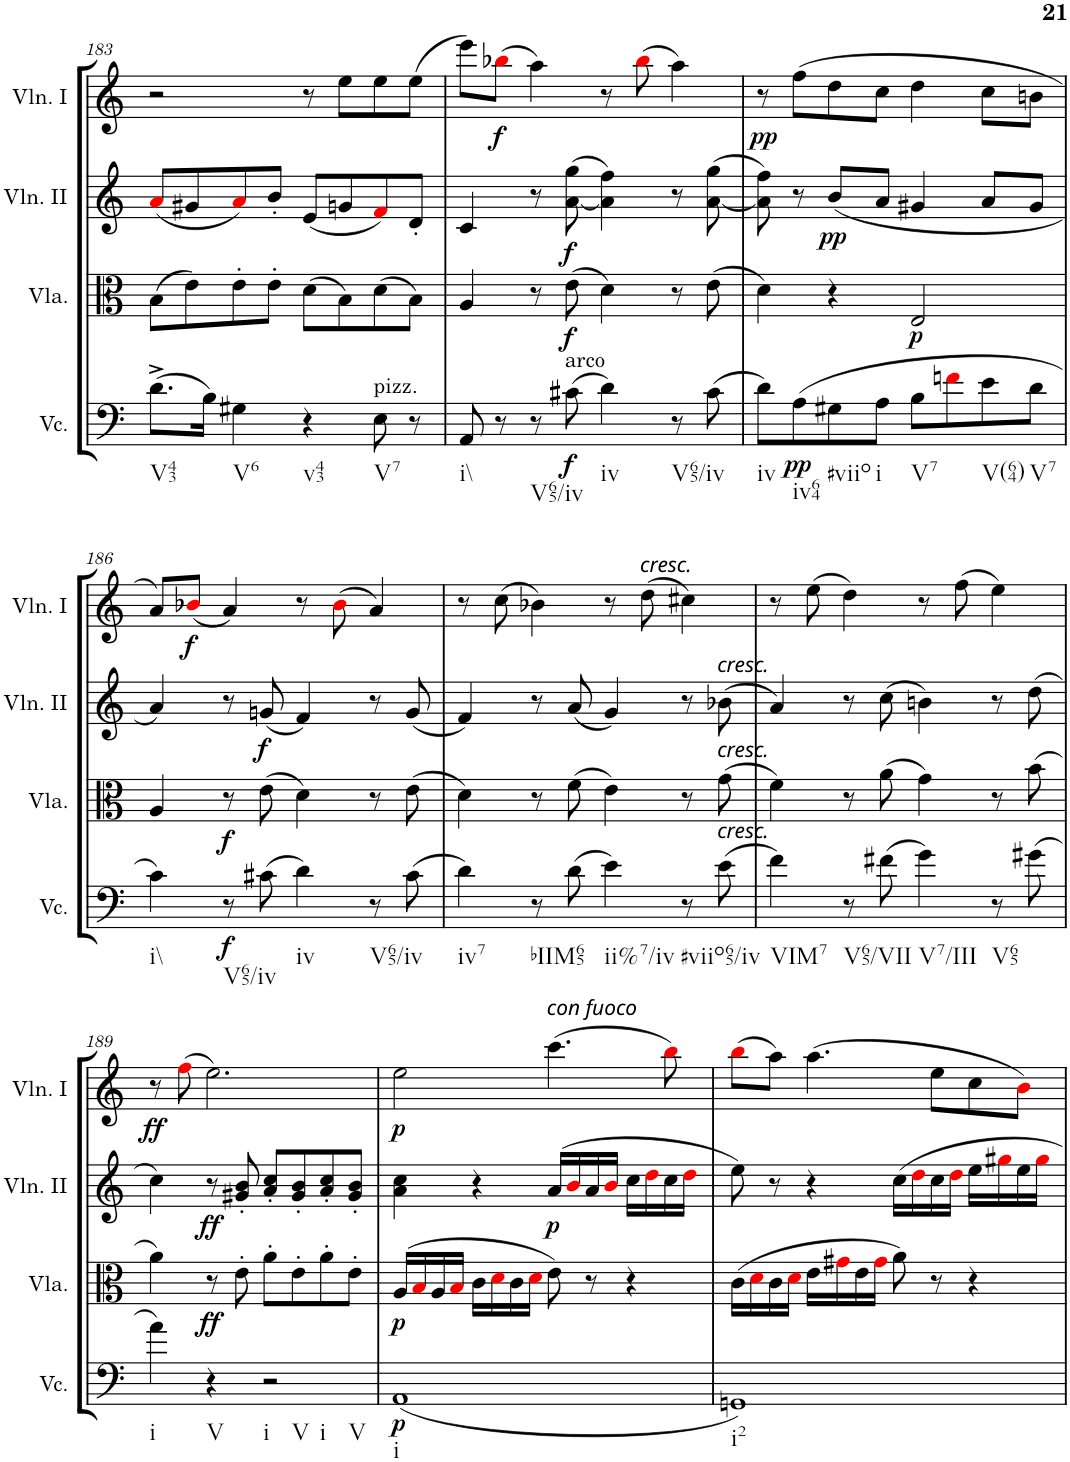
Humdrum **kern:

**kern	**dynam	**kern	**dynam	**kern	**dynam	**kern	**dynam
*part4	*part4	*part3	*part3	*part2	*part2	*part1	*part1
*staff4	*staff4	*staff3	*staff3	*staff2	*staff2	*staff1	*staff1
*I"Violoncello	*	*I"Viola	*	*I"Violino II	*	*I"Violino I	*
*I'Vc.	*	*I'Vla.	*	*I'Vln. II	*	*I'Vln. I	*
!!LO:PB:g=z
*clefC4	*	*clefC3	*	*clefG2	*	*clefG2	*
*k[]	*	*k[]	*	*k[]	*	*k[]	*
*C:	*	*C:	*	*C:	*	*C:	*
*M4/4	*	*M4/4	*	*M4/4	*	*M4/4	*
*met(c)	*	*met(c)	*	*met(c)	*	*met(c)	*
=183	=183	=183	=183	=183	=183	=183	=183
!LO:TX:b:t=V43	!	!	!	!	!	!	!
(>8.d^\L	.	(>8B\L	.	(<8ai/L	.	2r	.
.	.	8e\)	.	8g#X/	.	.	.
16B\Jk)	.	.	.	.	.	.	.
!LO:TX:b:t=V6	!	!	!	!	!	!	!
4G#X\	.	8e'\	.	8ai/)	.	.	.
.	.	8e'\J	.	8b'/J	.	.	.
!LO:TX:b:t=v43	!	!	!	!	!	!	!
4r	.	(>8d\L	.	(<8e/L	.	8r	.
.	.	8B\)	.	8gn/	.	8ee\L	.
!LO:TX:a:t=pizz.	!	!	!	!	!	!	!
!LO:TX:b:t=V7	!	!	!	!	!	!	!
8E\	.	(>8d\	.	8fi/)	.	8ee\	.
8r	.	8B\J)	.	8d'/J	.	(>8ee\J	.
=184	=184	=184	=184	=184	=184	=184	=184
!LO:TX:b:t=i\\	!	!	!	!	!	!	!
8AA/	.	4A/	.	4c/	.	8eee\L)	.
!	!	!	!	!	!	!	!LO:DY:b
8r	.	.	.	.	.	(>8bb-Xi\J	f
!LO:TX:b:t=V65/iv	!	!	!	!	!	!	!
8r	.	8r	.	8r	.	4aa\)	.
!LO:TX:a:t=arco	!	!	!	!	!	!	!
!	!LO:DY:b	!	!LO:DY:b	!	!LO:DY:b	!	!
(>8c#X\	f	(>8e\	f	(>[8a\ 8gg\	f	.	.
!LO:TX:b:t=iv	!	!	!	!	!	!	!
4d\)	.	4d\)	.	4a\] 4ff\)	.	8r	.
.	.	.	.	.	.	(>8bb-i\	.
!LO:TX:b:t=V65/iv	!	!	!	!	!	!	!
8r	.	8r	.	8r	.	4aa\)	.
(>8c#\	.	(>8e\	.	(>[8a\ 8gg\	.	.	.
=185	=185	=185	=185	=185	=185	=185	=185
!LO:TX:b:t=iv	!	!	!	!	!	!	!
!	!	!	!	!	!	!	!LO:DY:b
8d\L)	.	4d\)	.	8a\] 8ff\)	.	8r	pp
!LO:TX:b:t=iv64	!	!	!	!	!	!	!
!	!LO:DY:b	!	!	!	!	!	!
(>8A\	pp	.	.	8r	.	(>8ff\L	.
!LO:TX:b:t=#viio	!	!	!	!	!	!	!
!	!	!	!	!	!LO:DY:b	!	!
8G#X\	.	4r	.	(<8b/L	pp	8dd\	.
!LO:TX:b:t=i	!	!	!	!	!	!	!
8A\J	.	.	.	8a/J	.	8cc\J	.
!LO:TX:b:t=V7	!	!	!	!	!	!	!
!	!	!	!LO:DY:b	!	!	!	!
8B\L	.	2E/	p	4g#X/	.	4dd\	.
8fni\	.	.	.	.	.	.	.
!LO:TX:b:t=V(64)	!	!	!	!	!	!	!
8e\	.	.	.	8a/L	.	8cc\L	.
!LO:TX:b:t=V7	!	!	!	!	!	!	!
8d\J	.	.	.	8g#/J	.	8bn\J	.
!!LO:LB:g=z
=186	=186	=186	=186	=186	=186	=186	=186
!LO:TX:b:t=i\\	!	!	!	!	!	!	!
4c\)	.	4A/	.	4a/)	.	8a/L)	.
!	!	!	!	!	!	!	!LO:DY:b
.	.	.	.	.	.	(<8b-Xi/J	f
!LO:TX:b:t=V65/iv	!	!	!	!	!	!	!
!	!LO:DY:b	!	!LO:DY:b	!	!	!	!
8r	f	8r	f	8r	.	4a/)	.
!	!	!	!	!	!LO:DY:b	!	!
(>8c#X\	.	(>8e\	.	(<8gn/	f	.	.
!LO:TX:b:t=iv	!	!	!	!	!	!	!
4d\)	.	4d\)	.	4f/)	.	8r	.
.	.	.	.	.	.	(>8b-i\	.
!LO:TX:b:t=V65/iv	!	!	!	!	!	!	!
8r	.	8r	.	8r	.	4a/)	.
(>8c#\	.	(>8e\	.	(<8g/	.	.	.
=187	=187	=187	=187	=187	=187	=187	=187
!LO:TX:b:t=iv7	!	!	!	!	!	!	!
4d\)	.	4d\)	.	4f/)	.	8r	.
.	.	.	.	.	.	(>8cc\	.
!LO:TX:b:t=bIIM65	!	!	!	!	!	!	!
8r	.	8r	.	8r	.	4b-X\)	.
(>8d\	.	(>8f\	.	(<8a/	.	.	.
!LO:TX:b:t=ii%7/iv	!	!	!	!	!	!	!
4e\)	.	4e\)	.	4g/)	.	8r	.
!	!	!	!	!	!	!LO:TX:a:i:t=cresc.	!
.	.	.	.	.	.	(>8dd\	.
!LO:TX:b:t=#viio65/iv	!	!	!	!	!	!	!
8r	.	8r	.	8r	.	4cc#X\)	.
!	!	!	!	!LO:TX:a:i:t=cresc.	!	!	!
!	!	!LO:TX:a:i:t=cresc.	!	!	!	!	!
!LO:TX:a:i:t=cresc.	!	!	!	!	!	!	!
(>8e\	.	(>8g\	.	(>8b-X\	.	.	.
=188	=188	=188	=188	=188	=188	=188	=188
!LO:TX:b:t=VIM7	!	!	!	!	!	!	!
4f\)	.	4f\)	.	4a/)	.	8r	.
.	.	.	.	.	.	(>8ee\	.
!LO:TX:b:t=V65/VII	!	!	!	!	!	!	!
8r	.	8r	.	8r	.	4dd\)	.
(>8f#X\	.	(>8a\	.	(>8cc\	.	.	.
!LO:TX:b:t=V7/III	!	!	!	!	!	!	!
4g\)	.	4g\)	.	4bn\)	.	8r	.
.	.	.	.	.	.	(>8ff\	.
!LO:TX:b:t=V65	!	!	!	!	!	!	!
8r	.	8r	.	8r	.	4ee\)	.
(>8g#X\	.	(>8b\	.	(>8dd\	.	.	.
!!LO:LB:g=z
=189	=189	=189	=189	=189	=189	=189	=189
!LO:TX:b:t=i	!	!	!	!	!	!	!
!	!	!	!	!	!	!	!LO:DY:b
4a\)	.	4a\)	.	4cc\)	.	8r	ff
.	.	.	.	.	.	(>8ffi\	.
!LO:TX:b:t=V	!	!	!	!	!	!	!
!	!	!	!LO:DY:b	!	!LO:DY:b	!	!
4r	.	8r	ff	8r	ff	2.ee\)	.
.	.	8e'\	.	8g#X/' 8b/'	.	.	.
!LO:TX:b:t=i	!	!	!	!	!	!	!
!LO:TX:b:t=V	!	!	!	!	!	!	!
!LO:TX:b:t=i	!	!	!	!	!	!	!
!LO:TX:b:t=V	!	!	!	!	!	!	!
2r	.	8a'\L	.	8a/' 8cc/'L	.	.	.
.	.	8e'\	.	8g#/' 8b/'	.	.	.
.	.	8a'\	.	8a/' 8cc/'	.	.	.
.	.	8e'\J	.	8g#/' 8b/'J	.	.	.
=190	=190	=190	=190	=190	=190	=190	=190
!LO:TX:b:t=i	!	!	!	!	!	!	!
!	!LO:DY:b	!	!LO:DY:b	!	!	!	!LO:DY:b
(<1AA	p	(>16A/LL	p	4a\ 4cc\	.	2ee\	p
.	.	16Bi/	.	.	.	.	.
.	.	16A/	.	.	.	.	.
.	.	16Bi/JJ	.	.	.	.	.
.	.	16c\LL	.	4r	.	.	.
.	.	16di\	.	.	.	.	.
.	.	16c\	.	.	.	.	.
.	.	16di\JJ	.	.	.	.	.
!	!	!	!	!	!	!LO:TX:a:i:t=con fuoco	!
!	!	!	!	!	!LO:DY:b	!	!
.	.	8e\)	.	(>16a/LL	p	(>4.ccc\	.
.	.	.	.	16bi/	.	.	.
.	.	8r	.	16a/	.	.	.
.	.	.	.	16bi/JJ	.	.	.
.	.	4r	.	16cc\LL	.	.	.
.	.	.	.	16ddi\	.	.	.
.	.	.	.	16cc\	.	8bbi\)	.
.	.	.	.	16ddi\JJ	.	.	.
=191	=191	=191	=191	=191	=191	=191	=191
!LO:TX:b:t=i2	!	!	!	!	!	!	!
1GGn)	.	(>16c\LL	.	8ee\)	.	(>8bbi\L	.
.	.	16di\	.	.	.	.	.
.	.	16c\	.	8r	.	8aa\J)	.
.	.	16di\JJ	.	.	.	.	.
.	.	16e\LL	.	4r	.	(>4.aa\	.
.	.	16g#Xi\	.	.	.	.	.
.	.	16e\	.	.	.	.	.
.	.	16g#i\JJ	.	.	.	.	.
.	.	8a\)	.	16cc\LL	.	.	.
.	.	.	.	16ddi\	.	.	.
.	.	8r	.	16cc\	.	8ee\L	.
.	.	.	.	16ddi\JJ	.	.	.
.	.	4r	.	16ee\LL	.	8cc\	.
.	.	.	.	16gg#Xi\	.	.	.
.	.	.	.	16ee\	.	8bi\J)	.
.	.	.	.	16gg#i\JJ	.	.	.
=	=	=	=	=	=	=	=
*-	*-	*-	*-	*-	*-	*-	*-
